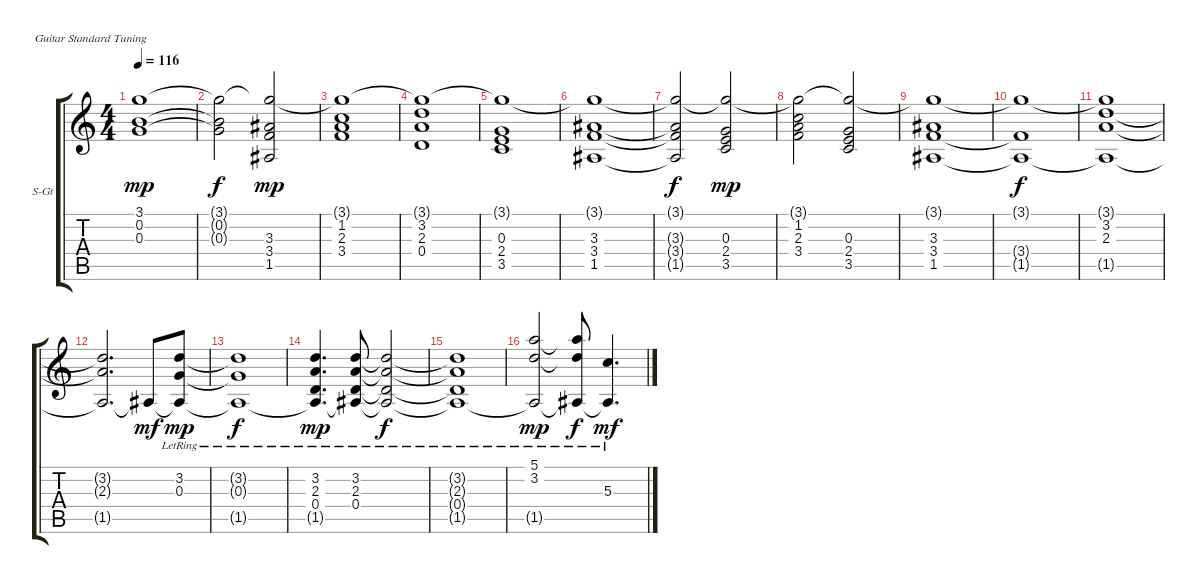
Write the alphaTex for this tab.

\bracketExtendMode groupsimilarinstruments
\firstSystemTrackNameOrientation horizontal
\otherSystemsTrackNameOrientation horizontal
\track ("clavier" "S-Gt") {instrument synthstrings1}
\staff {score tabs}
\tuning (E4 B3 G3 D3 A2 E2)
\displaytranspose 12
\ts (4 4)
\tempo 116
\clef g2
\ks c
(3.1 0.2 0.3).1{dy mp} |
(3.1{t} 0.2{t} 0.3{t}).2{dy f} (3.3 3.4 1.5 3.1{t}).2{dy mp} |
(1.2 2.3 3.4 3.1{t}).1 |
(3.2 2.3 0.4 3.1{t}).1 |
(0.3 2.4 3.5 3.1{t}).1 |
(3.3 3.4 1.5 3.1{t}).1 |
(3.3{t} 3.4{t} 1.5{t} 3.1{t}).2{dy f} (0.3 2.4 3.5 3.1{t}).2{dy mp} |
(1.2 2.3 3.4 3.1{t}).2 (0.3 2.4 3.5 3.1{t}).2 |
(3.3 3.4 1.5 3.1{t}).1 |
(3.4{t} 1.5{t} 3.1{t}).1{dy f} |
(3.1{t} 3.2 2.3 1.5{t}).1 |
(3.2{t} 2.3{t} 1.5{t}).2{d} 1.5{t}.8{dy mf} (3.2{lr} 0.3{lr} 1.5{t}).8{dy mp} |
(3.2{lr t} 0.3{lr t} 1.5{t}).1{dy f} |
(3.2{lr} 2.3{lr} 0.4{lr} 1.5{t}).4{d dy mp} (3.2{lr} 2.3{lr} 0.4{lr} 1.5{t}).8 (3.2{lr t} 2.3{lr t} 0.4{lr t} 1.5{t}).2{dy f} |
(3.2{lr t} 2.3{lr t} 0.4{lr t} 1.5{t}).1 |
(5.1{lr} 3.2{lr} 1.5{t}).2{dy mp} (5.1{lr t} 3.2{lr t} 1.5{t}).8{dy f} (5.3{lr} 1.5{t}).4{d dy mf}
